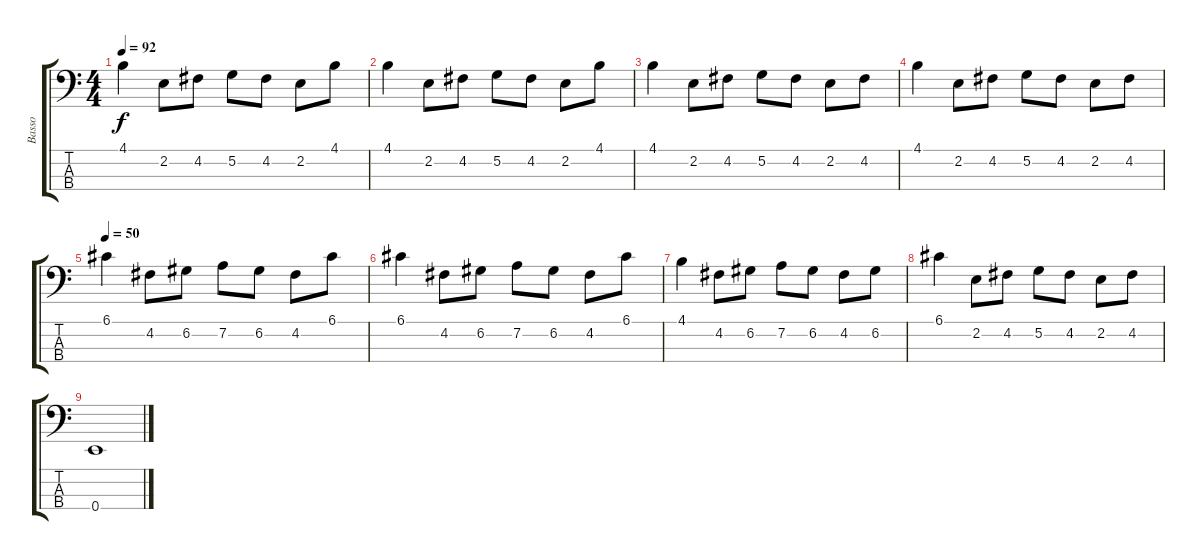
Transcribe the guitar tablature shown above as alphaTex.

\track ("Basso" "Basso") {instrument electricbasspick}
\staff {score tabs}
\tuning (G2 D2 A1 E1) {hide}
\ts (4 4)
\tempo 92
\clef f4
\ks c
4.1.4{dy f} 2.2.8 4.2.8 5.2.8 4.2.8 2.2.8 4.1.8 |
4.1.4 2.2.8 4.2.8 5.2.8 4.2.8 2.2.8 4.1.8 |
4.1.4 2.2.8 4.2.8 5.2.8 4.2.8 2.2.8 4.2.8 |
4.1.4 2.2.8 4.2.8 5.2.8 4.2.8 2.2.8 4.2.8 |
\tempo 50
6.1.4 4.2.8 6.2.8 7.2.8 6.2.8 4.2.8 6.1.8 |
6.1.4 4.2.8 6.2.8 7.2.8 6.2.8 4.2.8 6.1.8 |
4.1.4 4.2.8 6.2.8 7.2.8 6.2.8 4.2.8 6.2.8 |
6.1.4 2.2.8 4.2.8 5.2.8 4.2.8 2.2.8 4.2.8 |
0.4.1
